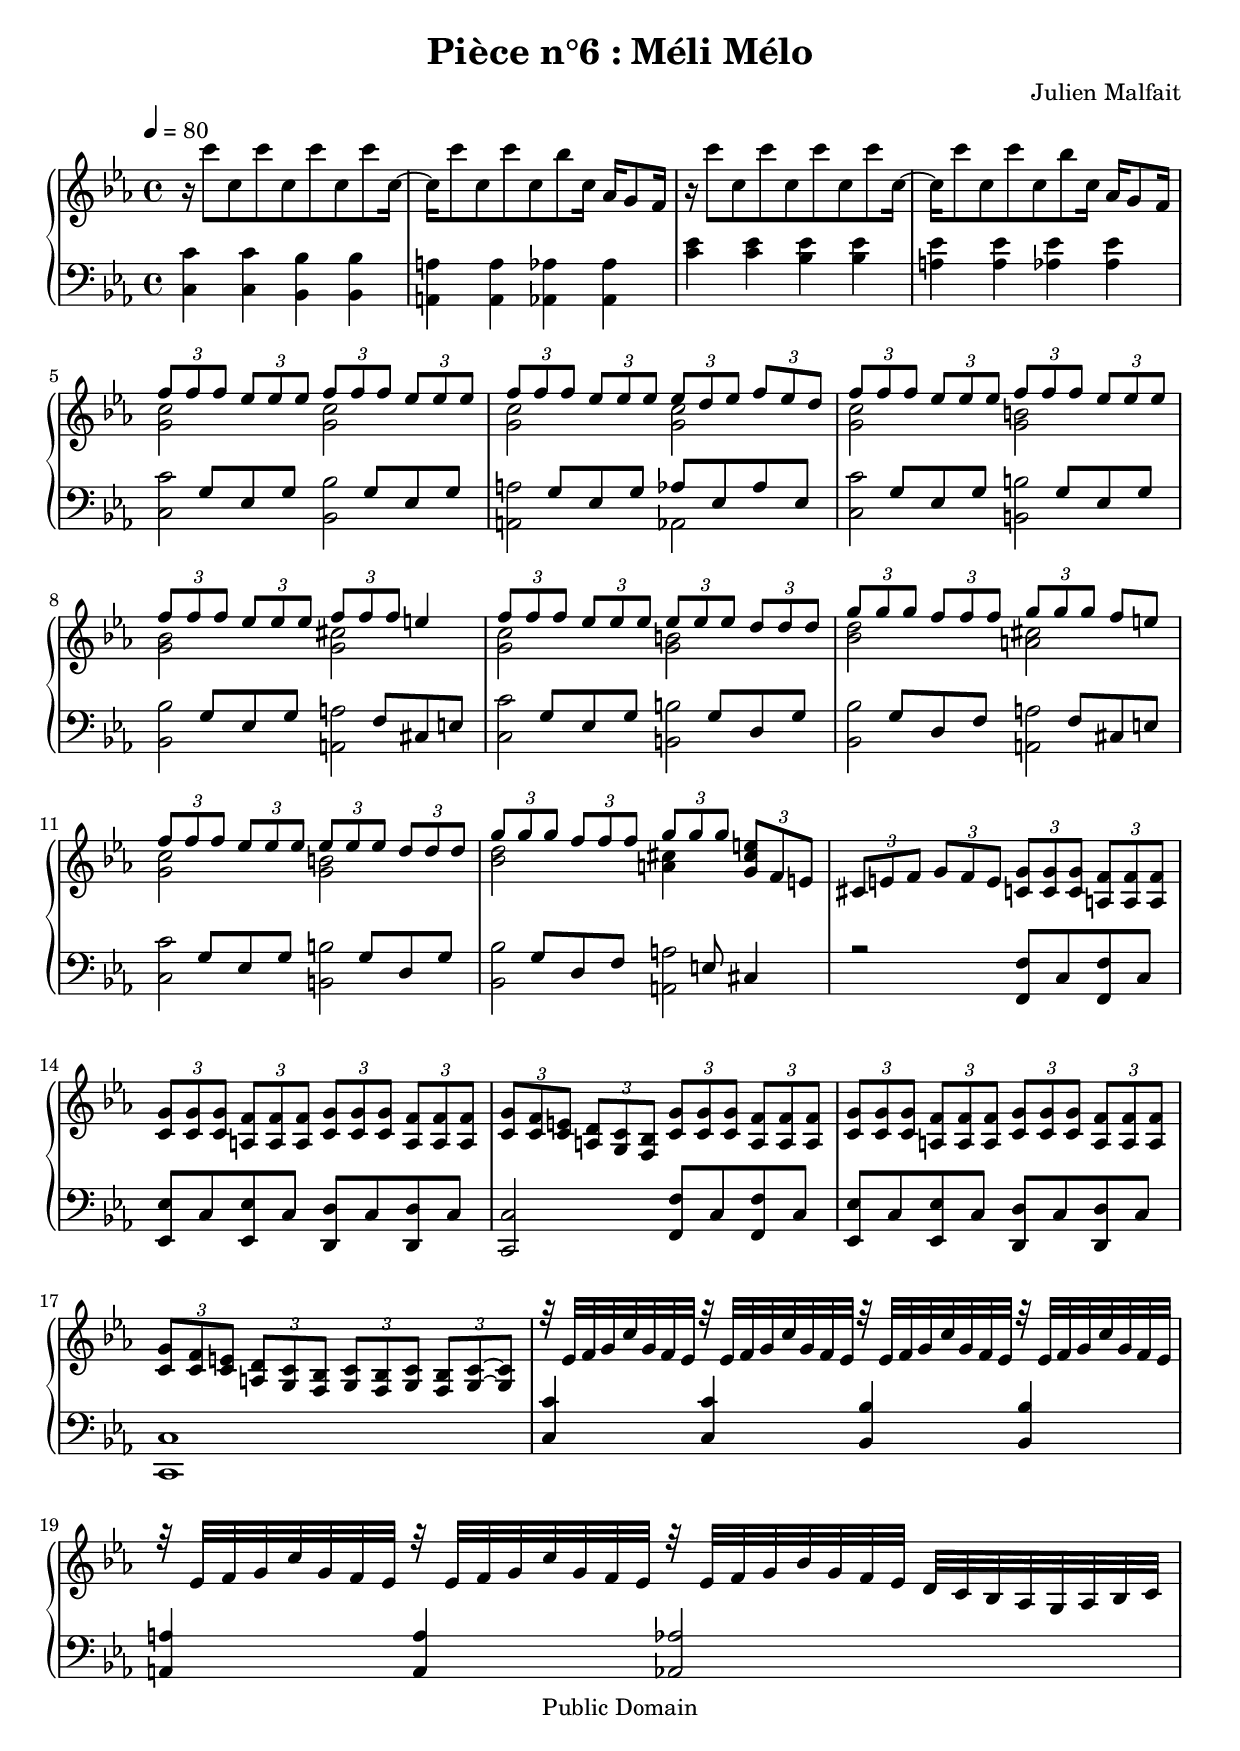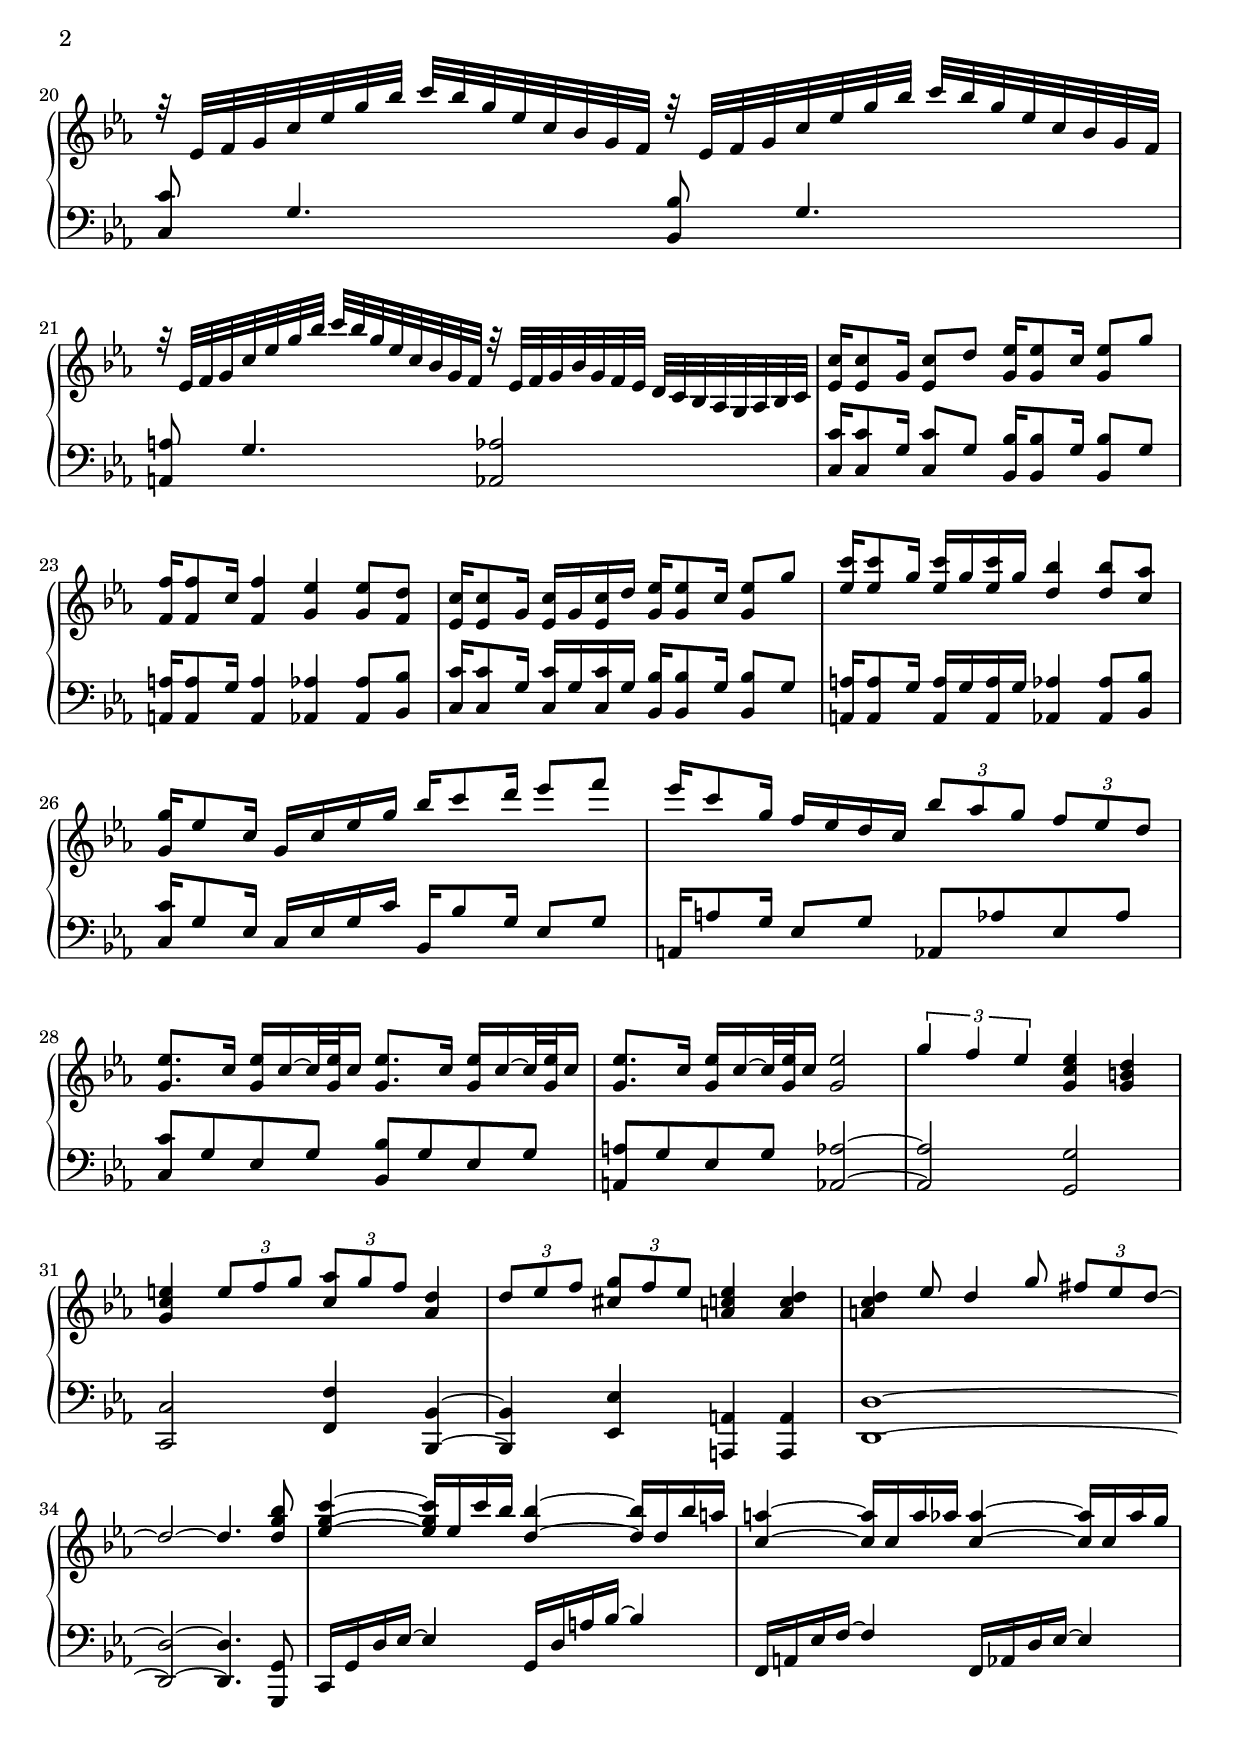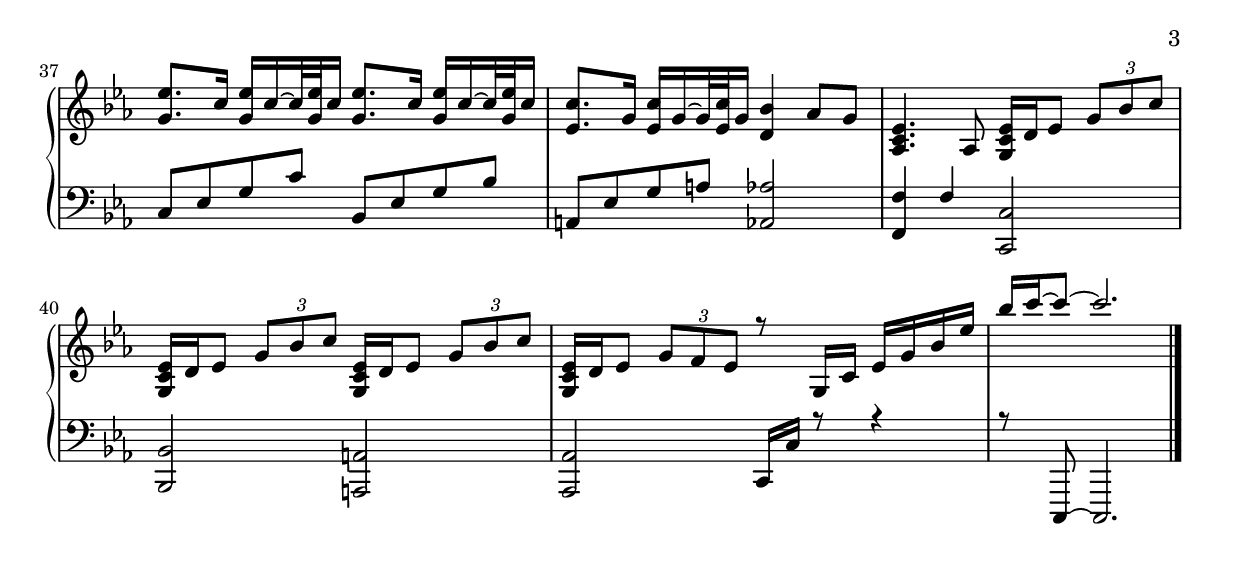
\header {
  title = "Pièce n°6 : Méli Mélo"
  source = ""
  composer = "Julien Malfait"
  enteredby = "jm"
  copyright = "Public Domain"
}

\version "2.22.1"


\paper {
  #(define dump-extents #t)
  raggedright = ##t
  indent = 0\mm
  linewidth = 160\mm - 2.0 * 0.4\in
}

\score {

\relative c'
{
\new PianoStaff <<
  \new Staff {  \clef G \time 4/4  \tempo 4 = 80 \key c\minor
    %{bar001%}|r16 c''8 c, c' c, c' c, c' c,16~
    %{bar002%}|c16 c'8 c, c' c, bes' c,16~ aes16 g8 f16
    %{bar003%}|r16 c''8 c, c' c, c' c, c' c,16~
    %{bar004%}|c16 c'8 c, c' c, bes' c,16~ aes16 g8 f16
    <<
      {
        \voiceOne
    %{bar005%}|\tuplet 3/2 { f'8 f f } \tuplet 3/2 { ees ees ees } \tuplet 3/2 { f f f } \tuplet 3/2 { ees ees ees }
    %{bar006%}|\tuplet 3/2 { f f f } \tuplet 3/2 { ees ees ees } \tuplet 3/2 { ees d ees } \tuplet 3/2 { f ees d }
    %{bar007%}|\tuplet 3/2 { f8 f f } \tuplet 3/2 { ees ees ees } \tuplet 3/2 { f f f } \tuplet 3/2 { ees ees ees }
    %{bar008%}|\tuplet 3/2 { f f f } \tuplet 3/2 { ees ees ees } \tuplet 3/2 { f f f } e4
    %{bar009%}|\tuplet 3/2 { f8 f f } \tuplet 3/2 { ees ees ees } \tuplet 3/2 { ees ees ees } \tuplet 3/2 { d d d }
    %{bar010%}|\tuplet 3/2 { g g g } \tuplet 3/2 { f f f } \tuplet 3/2 { g g g } f8 e
    %{bar011%}|\tuplet 3/2 { f8 f f } \tuplet 3/2 { ees ees ees } \tuplet 3/2 { ees ees ees } \tuplet 3/2 { d d d }
    %{bar012%}|\tuplet 3/2 { g g g } \tuplet 3/2 { f f f } \tuplet 3/2 { g g g } \tuplet 3/2 { <g, cis e> f e }
      }
      \new Voice {
        \voiceTwo
    %{bar005%}|<g c>2 <g c>2
    %{bar006%}|<g c>2 <g c>2
    %{bar007%}|<g c>2 <g b>2
    %{bar008%}|<g bes>2 <g cis>2
    %{bar009%}|<g c>2 <g b>2
    %{bar010%}|<bes d>2 <a cis>2
    %{bar011%}|<g c>2 <g b>2
    %{bar012%}|<bes d>2 <a cis>4 \skip4
      }
    >>
    %{bar013%}|\tuplet 3/2 { cis,8 e f } \tuplet 3/2 { g f e } \tuplet 3/2 { <c g'>8 <c g'> <c g'> } \tuplet 3/2 { <a f'> <a f'> <a f'> }
    %{bar014%}|\tuplet 3/2 { <c g'> <c g'> <c g'> } \tuplet 3/2 { <a f'> <a f'> <a f'> } \tuplet 3/2 { <c g'> <c g'> <c g'> } \tuplet 3/2 { <a f'> <a f'> <a f'> }
    %{bar015%}|\tuplet 3/2 { <c g'> <c f> <c e> } \tuplet 3/2 { <a d> <g c> <f bes> } \tuplet 3/2 { <c' g'>8 <c g'> <c g'> } \tuplet 3/2 { <a f'> <a f'> <a f'> }
    %{bar016%}|\tuplet 3/2 { <c g'> <c g'> <c g'> } \tuplet 3/2 { <a f'> <a f'> <a f'> } \tuplet 3/2 { <c g'> <c g'> <c g'> } \tuplet 3/2 { <a f'> <a f'> <a f'> }
    %{bar017%}|\tuplet 3/2 { <c g'>8 <c f> <c e> } \tuplet 3/2 { <a d> <g c> <f bes> } \tuplet 3/2 { <g c> <f bes> <g c> }  \tuplet 3/2 { <f bes> <g c>~ <g c> }
    %{bar018%}|r32 ees' f g c g f ees r ees f g c g f ees r ees f g c g f ees r ees f g c g f ees
    %{bar019%}|r32 ees f g c g f ees r ees f g c g f ees r ees f g bes g f ees d c bes aes g aes bes c
    %{bar020%}|r32 ees f g c ees g bes c bes g ees c bes g f r ees f g c ees g bes c bes g ees c bes g f
    %{bar021%}|r32 ees f g c ees g bes c bes g ees c bes g f r ees f g bes g f ees d c bes aes g aes bes c
    %{bar022%}|<ees c'>16 <ees c'>8 g16 <ees c'>8 d' <g, ees'>16 <g ees'>8 c16 <g ees'>8 g'
    %{bar023%}|<f, f'>16 <f f'>8 c'16 <f, f'>4 <g ees'>4 <g ees'>8 <f d'>
    %{bar024%}|<ees c'>16 <ees c'>8 g16 <ees c'> g <ees c'> d' <g, ees'>16 <g ees'>8 c16 <g ees'>8 g'
    %{bar025%}|<ees c'>16 <ees c'>8 g16 <ees c'> g <ees c'> g <d bes'>4 <d bes'>8 <c aes'>
    %{bar026%}|<g g'>16 ees'8 c16 g c ees g bes c8 d16 ees8 f
    %{bar027%}|ees16 c8 g16 f ees d c \tuplet 3/2 { bes'8 aes g } \tuplet 3/2 { f ees d }
    %{bar028%}|<g, ees'>8. c16 <g ees'> c~ c32 <g ees'>32 c16 <g ees'>8. c16 <g ees'> c~ c32 <g ees'>32 c16
    %{bar029%}|<g ees'>8. c16 <g ees'> c~ c32 <g ees'>32 c16 <g ees'>2
    %{bar030%}|\tuplet 3/2 { g'4 f ees } <g, c ees>4 <g b d>
    %{bar031%}|<g c e>4 \tuplet 3/2 { e'8 f g } \tuplet 3/2 { <c, aes'> g' f } <aes, d>4
    %{bar032%}|\tuplet 3/2 { d8 ees f } \tuplet 3/2 { <cis g'> f ees } <a, c ees>4 <a c d>
    %{bar033%}|<a c d>4 ees'8 d4 g8 \tuplet 3/2 { fis8 ees d~ }
    %{bar034%}|d2~ d4. <d g bes>8
    %{bar035%}|<ees g c>4~ <ees g c>16 ees c' bes <d, bes'>4~ <d bes'>16 d bes' a
    %{bar036%}|<c, a'>4~ <c a'>16 c a' aes <c, aes'>4~ <c aes'>16 c aes' g
    %{bar037%}|<g, ees'>8. c16 <g ees'> c~ c32 <g ees'>32 c16 <g ees'>8. c16 <g ees'> c~ c32 <g ees'>32 c16
    %{bar038%}|<ees, c'>8. g16 <ees c'> g~ g32 <ees c'>32 g16 <d bes'>4 aes'8 g
    %{bar039%}|<aes, c ees>4. aes8 <g c ees>16 d' ees8 \tuplet 3/2 { g bes c }
    %{bar040%}|<g, c ees>16 d' ees8 \tuplet 3/2 { g bes c } <g, c ees>16 d' ees8 \tuplet 3/2 { g bes c }
    %{bar041%}|<g, c ees>16 d' ees8 \tuplet 3/2 { g f ees } r8 g,16 c ees g bes ees
    %{bar042%}|bes' c~ c8~ c2.

  \bar "|."
	}
  \new Staff { \clef bass  \key c\minor
    %{bar001%}|<c,,, c'>4 <c c'> <bes bes'> <bes bes'>
    %{bar002%}|<a a'>4 <a a'> <aes aes'> <aes aes'>
    %{bar003%}|<c' ees>4 <c ees> <bes ees> <bes ees>
    %{bar004%}|<a ees'>4 <a ees'> <aes ees'> <aes ees'>
    <<
      {
        \voiceOne
    %{bar005%}|\skip8 g8 ees g \skip8 g8 ees g
    %{bar006%}|\skip8 g8 ees g aes ees aes ees
    %{bar007%}|\skip8 g8 ees g \skip8 g8 ees g
    %{bar008%}|\skip8 g8 ees g \skip8 f cis e
    %{bar009%}|\skip8 g8 ees g \skip8 g8 d g
    %{bar010%}|\skip8 g8 d f \skip8 f8 cis e
    %{bar011%}|\skip8 g8 ees g \skip8 g8 d g
    %{bar012%}|\skip8 g8 d f \skip8 e8 cis4
      }
      \new Voice {
        \voiceTwo
    %{bar005%}|<c c'>2 <bes bes'>
    %{bar006%}|<a a'> aes
    %{bar007%}|<c c'> <b b'>2
    %{bar008%}|<bes bes'> <a a'>
    %{bar009%}|<c c'> <b b'>2
    %{bar010%}|<bes bes'> <a a'>
    %{bar011%}|<c c'> <b b'>2
    %{bar012%}|<bes bes'> <a a'>
      }
    >>
    %{bar013%}|r2 <f f'>8 c' <f, f'> c'
    %{bar014%}|<ees, ees'> c' <ees, ees'> c' <d, d'> c' <d, d'> c'
    %{bar015%}|<c, c'>2 <f f'>8 c' <f, f'> c'
    %{bar016%}|<ees, ees'> c' <ees, ees'> c' <d, d'> c' <d, d'> c'
    %{bar017%}|<c, c'>1
    %{bar018%}|<c' c'>4 <c c'> <bes bes'> <bes bes'>
    %{bar019%}|<a a'>4 <a a'> <aes aes'>2
    %{bar020%}|<c c'>8 g'4. <bes, bes'>8 g'4.
    %{bar021%}|<a, a'>8 g'4. <aes, aes'>2
    %{bar022%}|<c c'>16 <c c'>8 g'16 <c, c'>8 g' <bes, bes'>16 <bes bes'>8 g'16 <bes, bes'>8 g'
    %{bar023%}|<a, a'>16 <a a'>8 g'16 <a, a'>4 <aes aes'> <aes aes'>8 <bes bes'>
    %{bar024%}|<c c'>16 <c c'>8 g'16 <c, c'> g'16 <c, c'> g'16 <bes, bes'>16 <bes bes'>8 g'16 <bes, bes'>8 g'
    %{bar025%}|<a, a'>16 <a a'>8 g'16 <a, a'> g' <a, a'> g' <aes, aes'>4 <aes aes'>8 <bes bes'>
    %{bar026%}|<c c'>16 g'8 ees16 c ees g c bes, bes'8 g16 ees8 g
    %{bar027%}|a,16 a'8 g16 ees8 g aes, aes' ees aes
    %{bar028%}|<c, c'>8 g' ees g <bes, bes'>8 g' ees g
    %{bar029%}|<a, a'>8 g' ees g <aes, aes'>2~
    %{bar030%}|<aes aes'> <g g'>
    %{bar031%}|<c, c'> <f f'>4 <bes, bes'>~
    %{bar032%}|<bes bes'> <ees ees'> <a, a'> <a a'>
    %{bar033%}|<d d'>1~
    %{bar034%}|<d d'>2~ <d d'>4. <g, g'>8
    %{bar035%}|c16 g' d' ees~ ees4 g,16 d' a' bes~ bes4
    %{bar036%}|f,16 a ees' f~ f4 f,16 aes d ees~ ees4
    %{bar037%}|c8 ees g c bes, ees g bes
    %{bar038%}|a, ees' g a <aes, aes'>2
    %{bar039%}|<f f'>4 f'4 <c, c'>2
    %{bar040%}|<bes bes'>2 <a a'>2
    %{bar041%}|<aes aes'>2 c16 c' r8 r4
    %{bar042%}|r8 c,,8~ c2.
    \bar "|."
	}
>>
}


        \layout { }
        \midi{
        \context { \Score
        tempoWholesPerMinute = #(ly:make-moment 100 4)
								 }
			  }

     }
